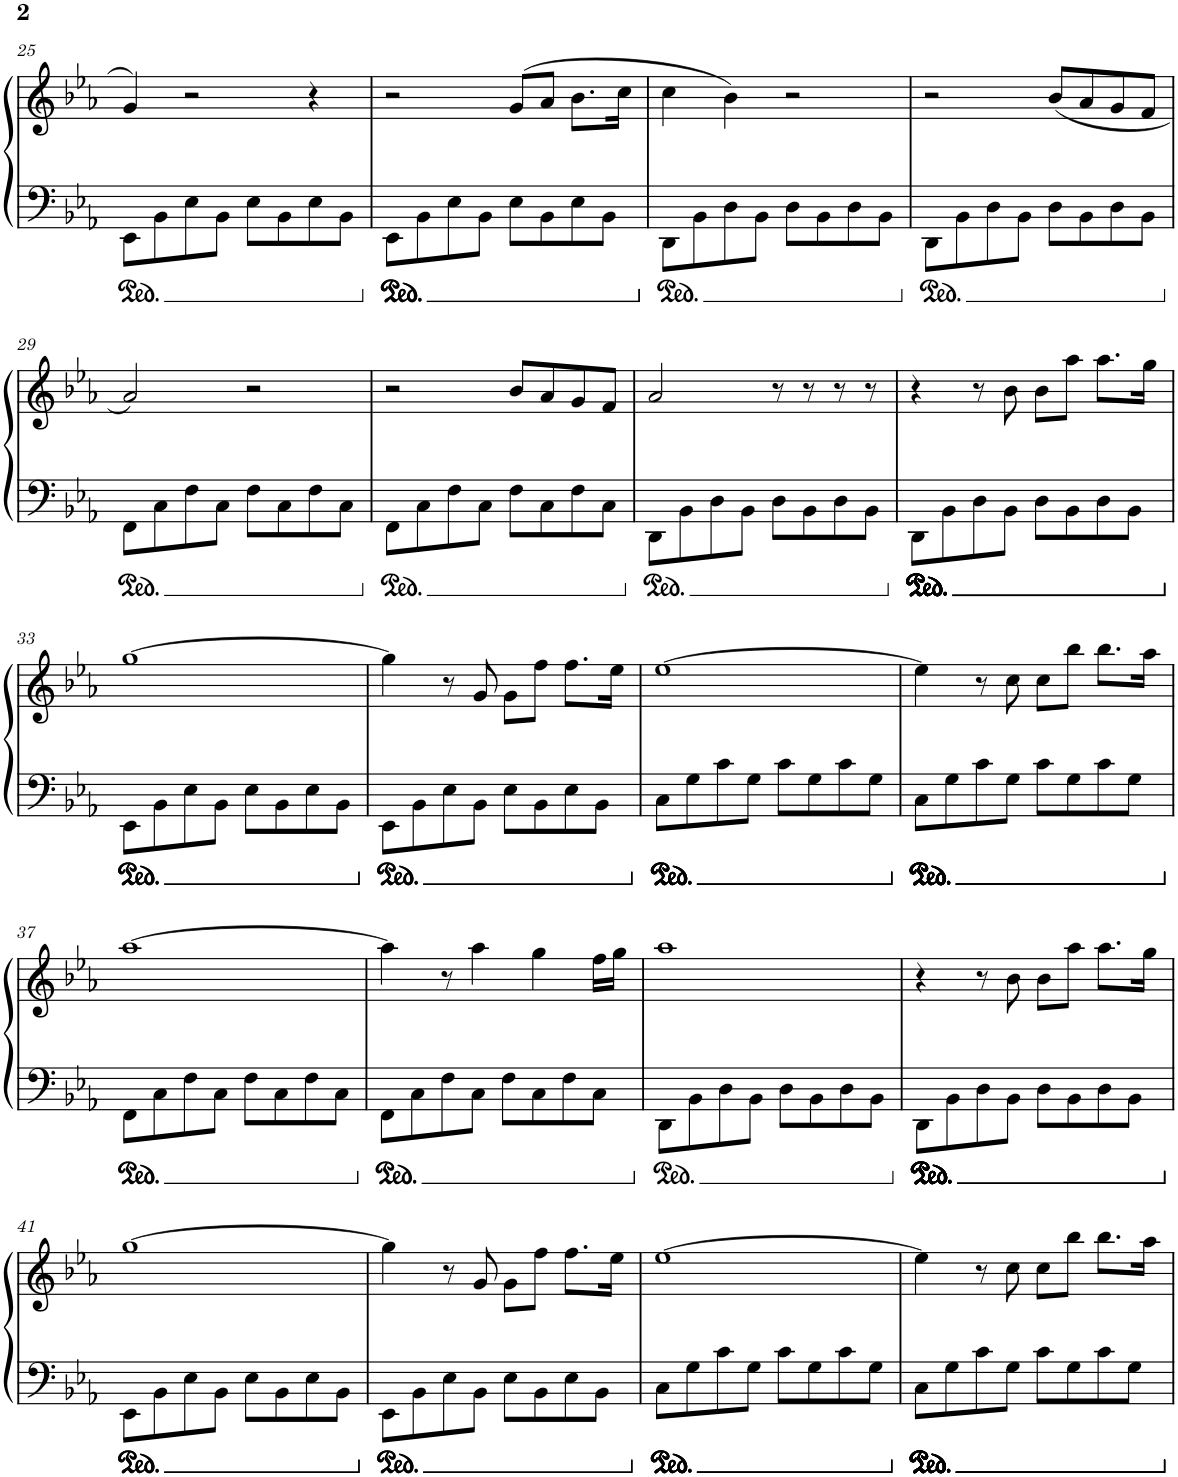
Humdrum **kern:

**kern	**kern
*part1	*part1
*staff2	*staff1
*I"Piano	*
*I'Pno.	*
!!LO:PB:g=z
*clefF4	*clefG2
*k[b-e-a-]	*k[b-e-a-]
*M4/4	*M4/4
=25	=25
8EE-\L	4g/
8BB-\	.
8E-\	2r
8BB-\J	.
8E-\L	.
8BB-\	.
8E-\	4r
8BB-\J	.
=26	=26
8EE-\L	2r
8BB-\	.
8E-\	.
8BB-\J	.
8E-\L	(8g/L
8BB-\	8a-/J
8E-\	8.b-\L
8BB-\J	.
.	16cc\Jk
=27	=27
8DD\L	4cc\
8BB-\	.
8D\	4b-\)
8BB-\J	.
8D\L	2r
8BB-\	.
8D\	.
8BB-\J	.
=28	=28
8DD\L	2r
8BB-\	.
8D\	.
8BB-\J	.
8D\L	(8b-/L
8BB-\	8a-/
8D\	8g/
8BB-\J	8f/J
!!LO:LB:g=z
=29	=29
8FF\L	2a-/)
8C\	.
8F\	.
8C\J	.
8F\L	2r
8C\	.
8F\	.
8C\J	.
=30	=30
8FF\L	2r
8C\	.
8F\	.
8C\J	.
8F\L	8b-/L
8C\	8a-/
8F\	8g/
8C\J	8f/J
=31	=31
8DD\L	2a-/
8BB-\	.
8D\	.
8BB-\J	.
8D\L	8r
8BB-\	8r
8D\	8r
8BB-\J	8r
=32	=32
8DD\L	4r
8BB-\	.
8D\	8r
8BB-\J	8b-\
8D\L	8b-\L
8BB-\	8aa-\J
8D\	8.aa-\L
*ped	*
8BB-\J	.
.	16gg\Jk
!!LO:LB:g=z
=33	=33
8EE-\L	[1gg
8BB-\	.
8E-\	.
8BB-\J	.
8E-\L	.
8BB-\	.
8E-\	.
8BB-\J	.
=34	=34
*	*Xped
8EE-\L	4gg\]
8BB-\	.
8E-\	8r
8BB-\J	8g/
8E-\L	8g\L
8BB-\	8ff\J
8E-\	8.ff\L
8BB-\J	.
.	16ee-\Jk
=35	=35
8C\L	[1ee-
8G\	.
8c\	.
8G\J	.
8c\L	.
8G\	.
8c\	.
8G\J	.
=36	=36
8C\L	4ee-\]
8G\	.
8c\	8r
8G\J	8cc\
8c\L	8cc\L
8G\	8bb-\J
8c\	8.bb-\L
*ped	*
8G\J	.
.	16aa-\Jk
!!LO:LB:g=z
=37	=37
8FF\L	[1aa-
8C\	.
8F\	.
8C\J	.
8F\L	.
8C\	.
8F\	.
8C\J	.
=38	=38
*	*Xped
8FF\L	4aa-\]
8C\	.
8F\	8r
8C\J	4aa-\
8F\L	.
8C\	4gg\
8F\	.
8C\J	16ff\LL
.	16gg\JJ
=39	=39
8DD\L	1aa-
8BB-\	.
8D\	.
8BB-\J	.
8D\L	.
8BB-\	.
8D\	.
8BB-\J	.
=40	=40
8DD\L	4r
8BB-\	.
8D\	8r
8BB-\J	8b-\
8D\L	8b-\L
8BB-\	8aa-\J
8D\	8.aa-\L
*ped	*
8BB-\J	.
.	16gg\Jk
!!LO:LB:g=z
=41	=41
8EE-\L	[1gg
8BB-\	.
8E-\	.
8BB-\J	.
8E-\L	.
8BB-\	.
8E-\	.
8BB-\J	.
=42	=42
*	*Xped
8EE-\L	4gg\]
8BB-\	.
8E-\	8r
8BB-\J	8g/
8E-\L	8g\L
8BB-\	8ff\J
8E-\	8.ff\L
8BB-\J	.
.	16ee-\Jk
=43	=43
8C\L	[1ee-
8G\	.
8c\	.
8G\J	.
8c\L	.
8G\	.
8c\	.
8G\J	.
=44	=44
8C\L	4ee-\]
8G\	.
8c\	8r
8G\J	8cc\
8c\L	8cc\L
8G\	8bb-\J
8c\	8.bb-\L
8G\J	.
.	16aa-\Jk
=	=
*-	*-
